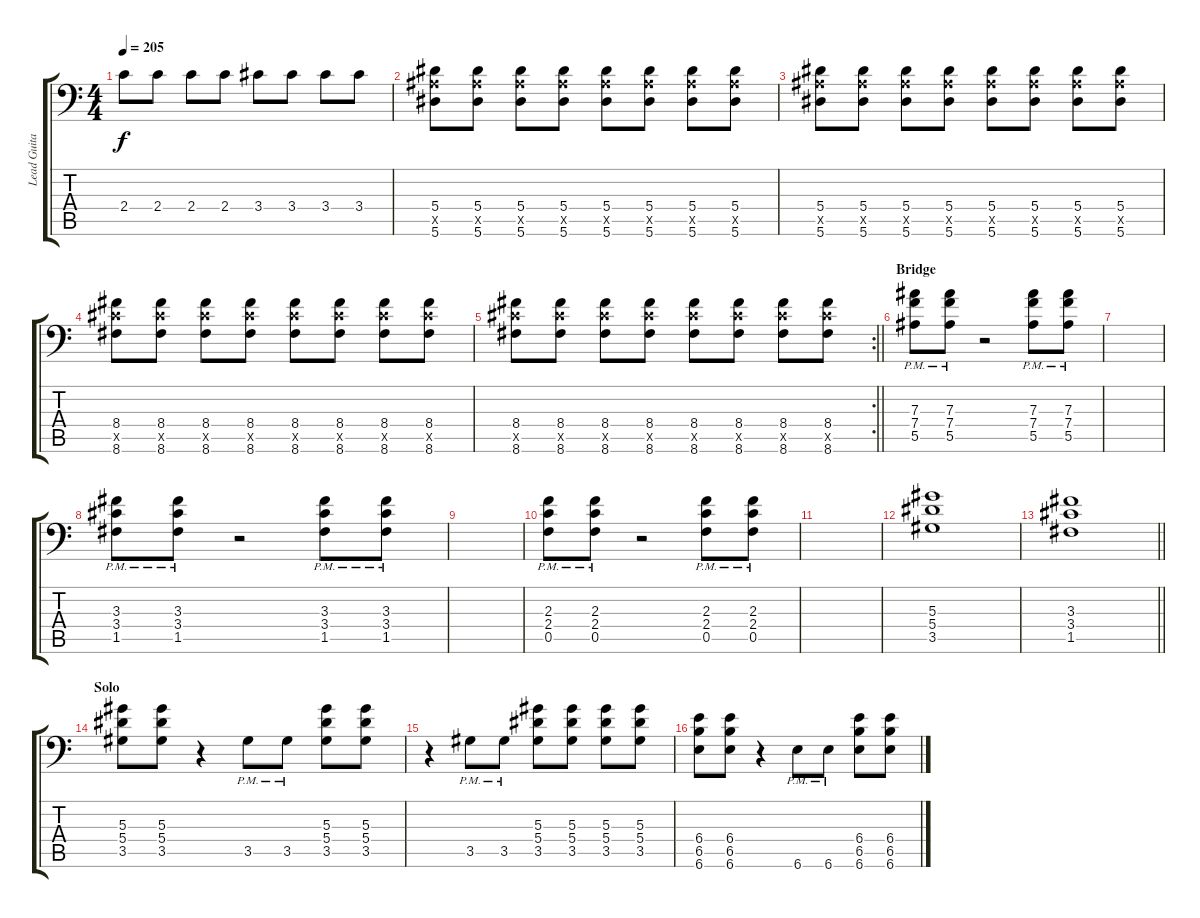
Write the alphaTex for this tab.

\track ("Lead Guitar" "Lead Guita") {instrument distortionguitar}
\staff {score tabs}
\tuning (C4 G3 Eb3 Bb2 F2 Bb1) {hide}
\ts (4 4)
\tempo 205
\clef f4
\ks c
2.4.8{dy f} 2.4.8 2.4.8 2.4.8 3.4.8 3.4.8 3.4.8 3.4.8 |
(5.4 5.5{x} 5.6).8 (5.4 5.5{x} 5.6).8 (5.4 5.5{x} 5.6).8 (5.4 5.5{x} 5.6).8 (5.4 5.5{x} 5.6).8 (5.4 5.5{x} 5.6).8 (5.4 5.5{x} 5.6).8 (5.4 5.5{x} 5.6).8 |
(5.4 5.5{x} 5.6).8 (5.4 5.5{x} 5.6).8 (5.4 5.5{x} 5.6).8 (5.4 5.5{x} 5.6).8 (5.4 5.5{x} 5.6).8 (5.4 5.5{x} 5.6).8 (5.4 5.5{x} 5.6).8 (5.4 5.5{x} 5.6).8 |
(8.4 8.5{x} 8.6).8 (8.4 8.5{x} 8.6).8 (8.4 8.5{x} 8.6).8 (8.4 8.5{x} 8.6).8 (8.4 8.5{x} 8.6).8 (8.4 8.5{x} 8.6).8 (8.4 8.5{x} 8.6).8 (8.4 8.5{x} 8.6).8 |
\rc 2
\barLineRight lightlight
(8.4 8.5{x} 8.6).8 (8.4 8.5{x} 8.6).8 (8.4 8.5{x} 8.6).8 (8.4 8.5{x} 8.6).8 (8.4 8.5{x} 8.6).8 (8.4 8.5{x} 8.6).8 (8.4 8.5{x} 8.6).8 (8.4 8.5{x} 8.6).8 |
\section ("" "Bridge")
(7.3{pm} 7.4{pm} 5.5{pm}).8{volume 16 balance 8} (7.3{pm} 7.4{pm} 5.5{pm}).8 r.2 (7.3{pm} 7.4{pm} 5.5{pm}).8 (7.3{pm} 7.4{pm} 5.5{pm}).8 |
|
(3.3{pm} 3.4{pm} 1.5{pm}).8 (3.3{pm} 3.4{pm} 1.5{pm}).8 r.2 (3.3{pm} 3.4{pm} 1.5{pm}).8 (3.3{pm} 3.4{pm} 1.5{pm}).8 |
|
(2.3{pm} 2.4{pm} 0.5{pm}).8 (2.3{pm} 2.4{pm} 0.5{pm}).8 r.2 (2.3{pm} 2.4{pm} 0.5{pm}).8 (2.3{pm} 2.4{pm} 0.5{pm}).8 |
|
(5.3 5.4 3.5).1 |
\barLineRight lightlight
(3.3 3.4 1.5).1 |
\section ("" "Solo")
(5.3 5.4 3.5).8 (5.3 5.4 3.5).8 r.4 3.5{pm}.8 3.5{pm}.8 (5.3 5.4 3.5).8 (5.3 5.4 3.5).8 |
r.4 3.5{pm}.8 3.5{pm}.8 (5.3 5.4 3.5).8 (5.3 5.4 3.5).8 (5.3 5.4 3.5).8 (5.3 5.4 3.5).8 |
(6.4 6.5 6.6).8 (6.4 6.5 6.6).8 r.4 6.6{pm}.8 6.6{pm}.8 (6.4 6.5 6.6).8 (6.4 6.5 6.6).8
